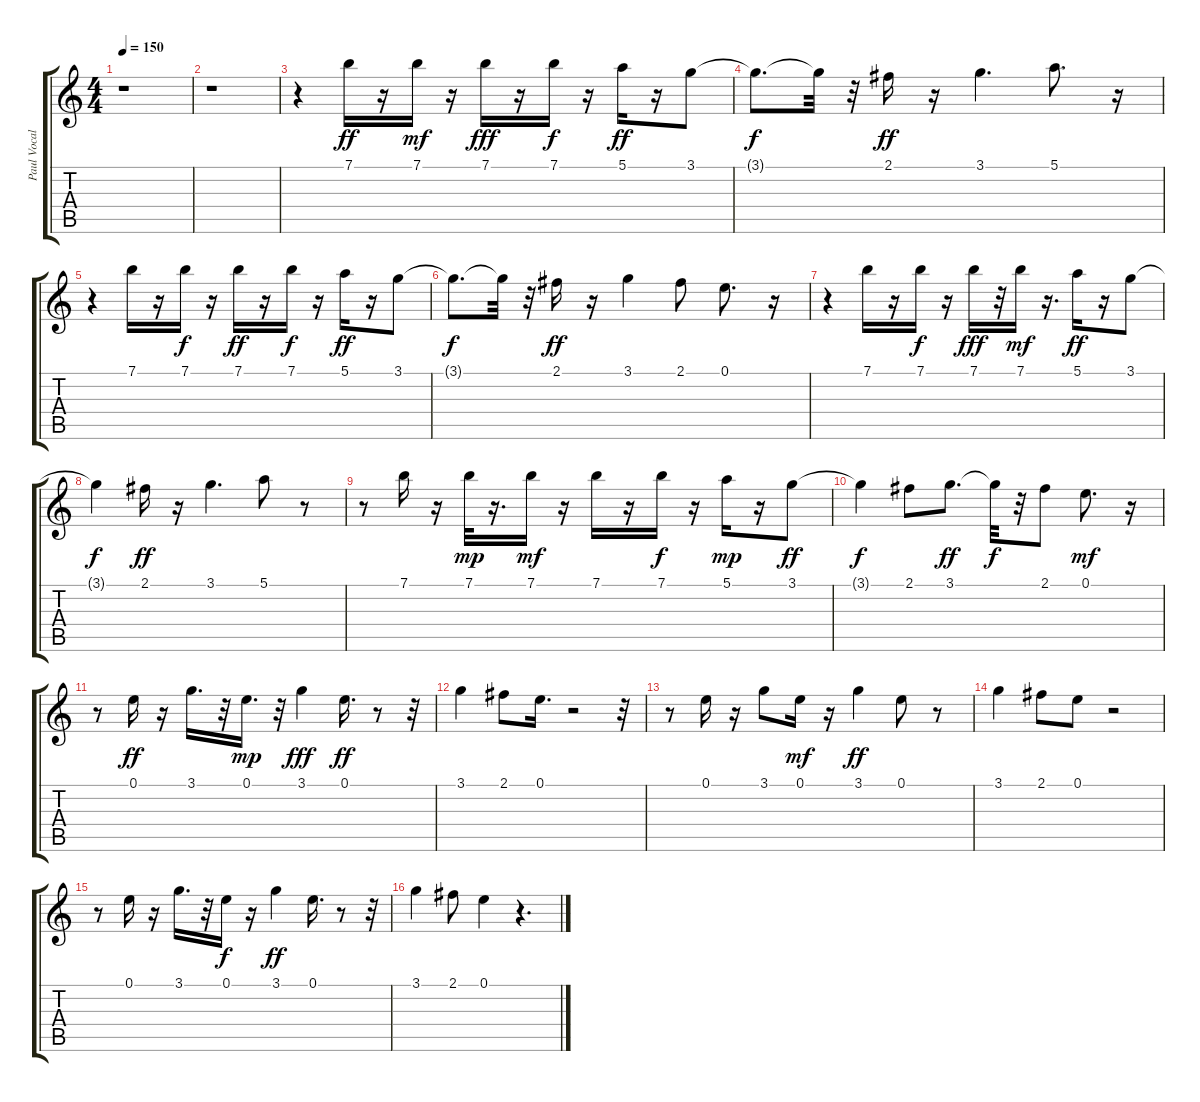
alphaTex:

\track ("Paul Vocals" "Paul Vocal") {instrument electricguitarjazz}
\staff {score tabs}
\tuning (E4 B3 G3 D3 A2 E2) {hide}
\ts (4 4)
\tempo 150
\clef g2
\ks c
r.1{dy ff} |
r.1 |
r.4 7.1.16 r.16 7.1.16{dy mf} r.16 7.1.16{dy fff} r.16 7.1.16{dy f} r.16 5.1.16{dy ff} r.16 3.1.8 |
3.1{t}.8{d dy f} 3.1{t}.32 r.32 2.1.16{dy ff} r.16 3.1.4{d} 5.1.8{d} r.16 |
r.4 7.1.16 r.16 7.1.16{dy f} r.16 7.1.16{dy ff} r.16 7.1.16{dy f} r.16 5.1.16{dy ff} r.16 3.1.8 |
3.1{t}.8{d dy f} 3.1{t}.32 r.32 2.1.16{dy ff} r.16 3.1.4 2.1.8 0.1.8{d} r.16 |
r.4 7.1.16 r.16 7.1.16{dy f} r.16 7.1.16{dy fff} r.32 7.1.16{dy mf} r.16{d} 5.1.16{dy ff} r.16 3.1.8 |
3.1{t}.4{dy f} 2.1.16{dy ff} r.16 3.1.4{d} 5.1.8 r.8 |
r.8 7.1.16 r.16 7.1.32{dy mp} r.16{d} 7.1.16{dy mf} r.16 7.1.16 r.16 7.1.16{dy f} r.16 5.1.16{dy mp} r.16 3.1.8{dy ff} |
3.1{t}.4{dy f} 2.1.8 3.1.8{d dy ff} 3.1{t}.32{dy f} r.32 2.1.8 0.1.8{d dy mf} r.16 |
r.8 0.1.16{dy ff} r.16 3.1.16{d} r.32 0.1.16{d dy mp} r.32 3.1.4{dy fff} 0.1.16{d dy ff} r.8 r.32 |
3.1.4 2.1.8 0.1.16{d} r.2 r.32 |
r.8 0.1.16 r.16 3.1.8 0.1.16{dy mf} r.16 3.1.4{dy ff} 0.1.8 r.8 |
3.1.4 2.1.8 0.1.8 r.2 |
r.8 0.1.16 r.16 3.1.16{d} r.32 0.1.16{dy f} r.16 3.1.4{dy ff} 0.1.16{d} r.8 r.32 |
3.1.4 2.1.8 0.1.4 r.4{d}
